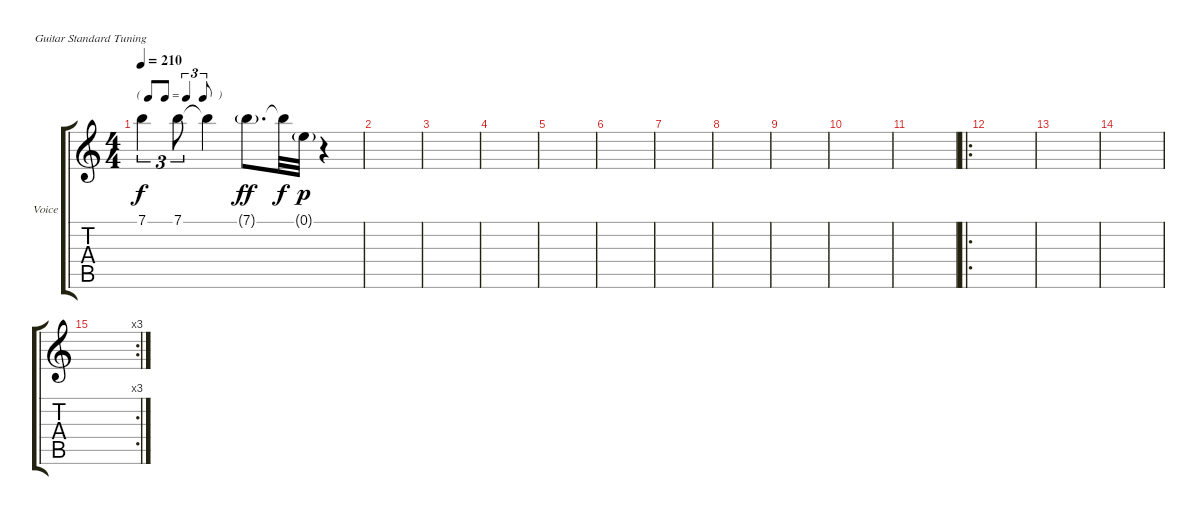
\bracketExtendMode groupsimilarinstruments
\firstSystemTrackNameOrientation horizontal
\otherSystemsTrackNameOrientation horizontal
\track ("Voice" "Voice") {mute instrument acousticguitarsteel}
\staff {score tabs}
\tuning (E4 B3 G3 D3 A2 E2)
\ts (4 4)
\tf triplet8th
\tempo 210
\clef g2
\scale
0.333333
\ks c
7.1.4{tu (3 2) dy f} 7.1.8{tu (3 2)} 7.1{t}.4 7.1{g}.8{d dy ff} 7.1{t}.32{dy f} 0.1{g}.32{dy p} r.4 |
\scale
0.333333 |
\scale
0.333333 |
\scale
0.333333 |
\scale
0.333333 |
\scale
0.333333 |
\scale
0.333333 |
\scale
0.333333 |
\scale
0.333333 |
\scale
0.313131 |
\scale
0.313131 |
\ro
\scale
0.373737 |
\scale
0.322917 |
\scale
0.322917 |
\rc 3
\scale
0.354167 |
\scale
0.333333
